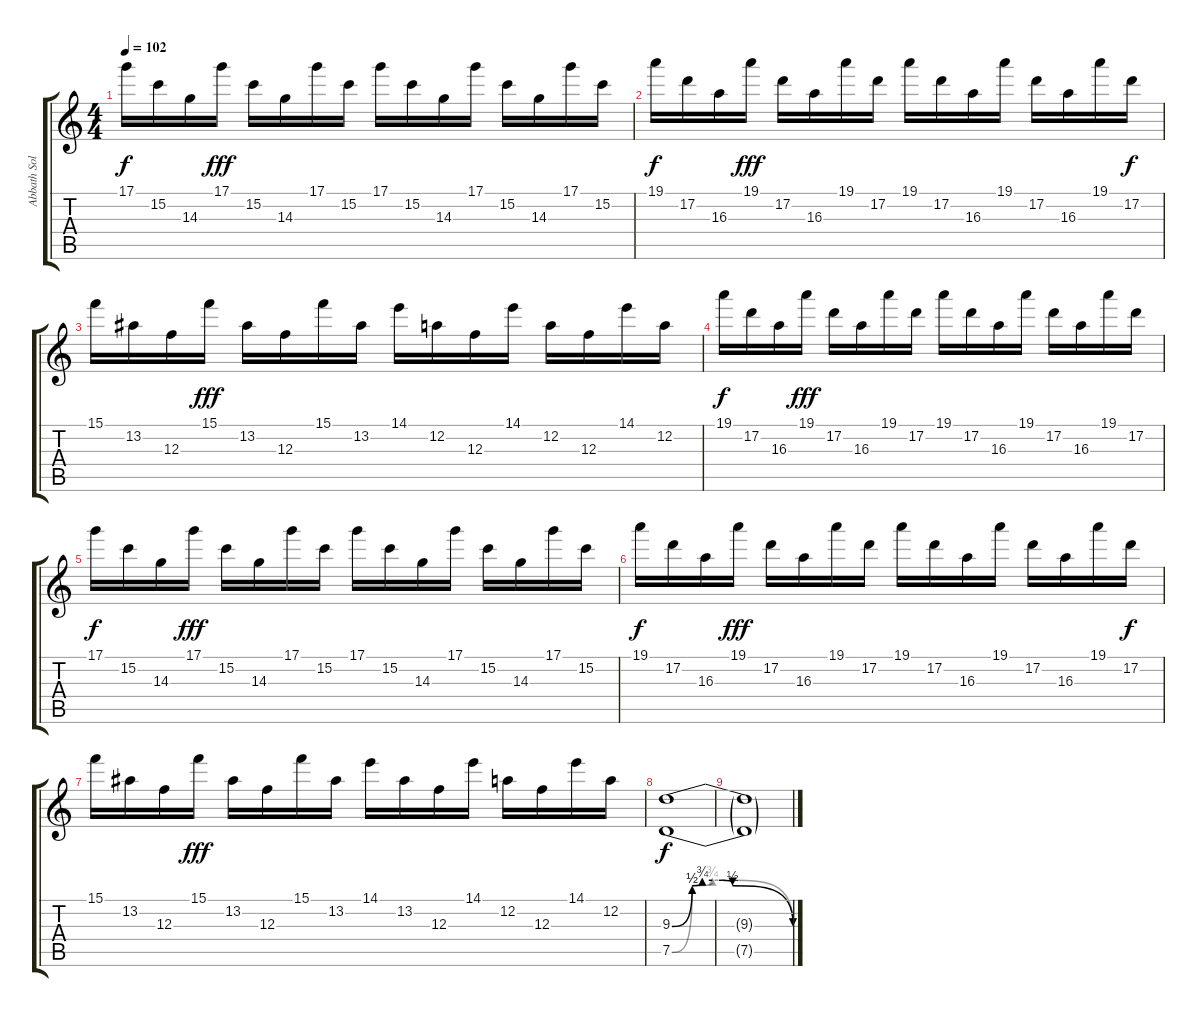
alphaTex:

\track ("Abbath Solo" "Abbath Sol") {instrument distortionguitar}
\staff {score tabs}
\tuning (D4 A3 F3 C3 G2 D2) {hide}
\ts (4 4)
\tempo 102
\clef g2
\ks c
17.1.16{dy f} 15.2.16 14.3.16 17.1.16{dy fff} 15.2.16 14.3.16 17.1.16 15.2.16 17.1.16 15.2.16 14.3.16 17.1.16 15.2.16 14.3.16 17.1.16 15.2.16 |
19.1.16{dy f} 17.2.16 16.3.16 19.1.16{dy fff} 17.2.16 16.3.16 19.1.16 17.2.16 19.1.16 17.2.16 16.3.16 19.1.16 17.2.16 16.3.16 19.1.16 17.2.16{dy f} |
15.1.16 13.2.16 12.3.16 15.1.16{dy fff} 13.2.16 12.3.16 15.1.16 13.2.16 14.1.16 12.2.16 12.3.16 14.1.16 12.2.16 12.3.16 14.1.16 12.2.16 |
19.1.16{dy f} 17.2.16 16.3.16 19.1.16{dy fff} 17.2.16 16.3.16 19.1.16 17.2.16 19.1.16 17.2.16 16.3.16 19.1.16 17.2.16 16.3.16 19.1.16 17.2.16 |
17.1.16{dy f} 15.2.16 14.3.16 17.1.16{dy fff} 15.2.16 14.3.16 17.1.16 15.2.16 17.1.16 15.2.16 14.3.16 17.1.16 15.2.16 14.3.16 17.1.16 15.2.16 |
19.1.16{dy f} 17.2.16 16.3.16 19.1.16{dy fff} 17.2.16 16.3.16 19.1.16 17.2.16 19.1.16 17.2.16 16.3.16 19.1.16 17.2.16 16.3.16 19.1.16 17.2.16{dy f} |
15.1.16 13.2.16 12.3.16 15.1.16{dy fff} 13.2.16 12.3.16 15.1.16 13.2.16 14.1.16 13.2.16 12.3.16 14.1.16 12.2.16 12.3.16 14.1.16 12.2.16 |
(9.3{be (custom 0 0 10 2 15 3 20 3 25 3 30 2 60 0)} 7.5{be (custom 0 0 10 2 20 3 30 3 60 0)}).1{dy f} |
(9.3{t} 7.5{t}).1
